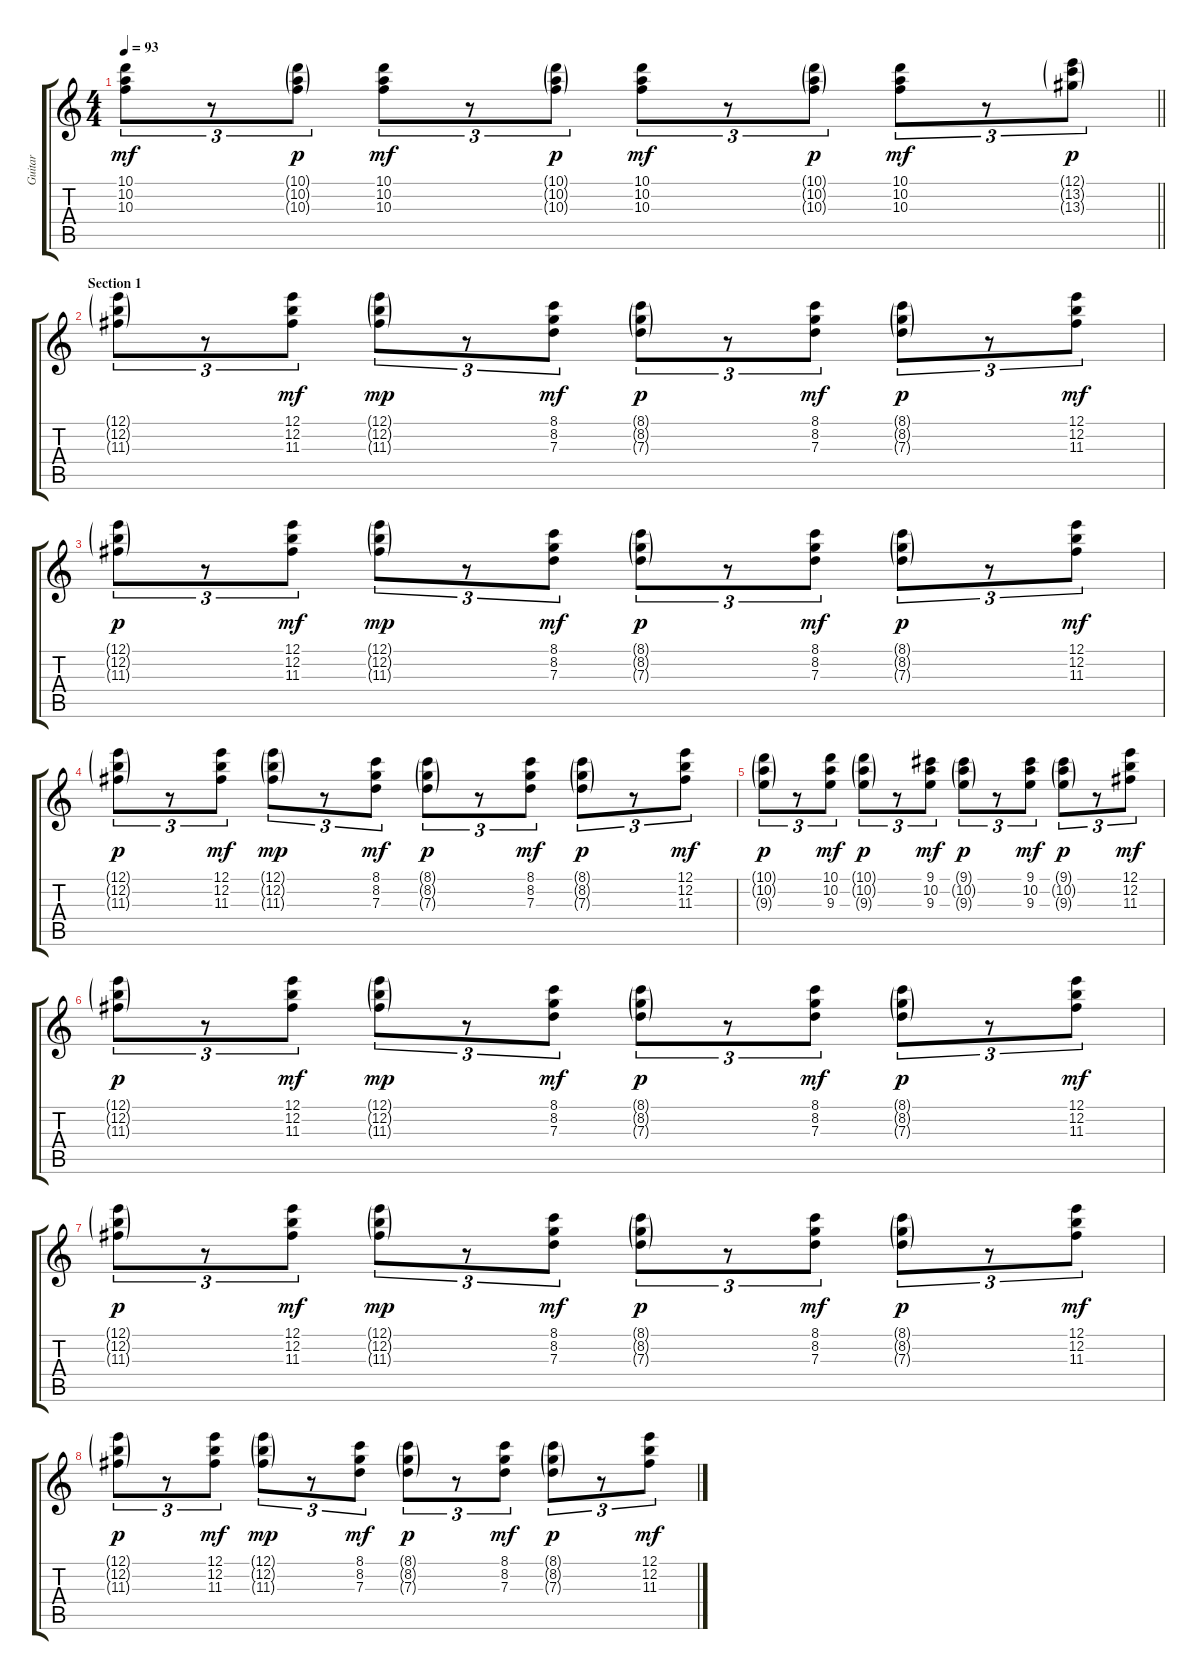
\track ("Guitar" "Guitar") {instrument distortionguitar}
\staff {score tabs}
\tuning (E4 B3 G3 D3 A2 E2) {hide}
\ts (4 4)
\tempo 93
\clef g2
\barLineRight lightlight
\ks c
(10.1 10.2 10.3).8{tu (3 2) dy mf} r.8{tu (3 2)} (10.1{g} 10.2{g} 10.3{g}).8{tu (3 2) dy p} (10.1 10.2 10.3).8{tu (3 2) dy mf} r.8{tu (3 2)} (10.1{g} 10.2{g} 10.3{g}).8{tu (3 2) dy p} (10.1 10.2 10.3).8{tu (3 2) dy mf} r.8{tu (3 2)} (10.1{g} 10.2{g} 10.3{g}).8{tu (3 2) dy p} (10.1 10.2 10.3).8{tu (3 2) dy mf} r.8{tu (3 2)} (12.1{g} 13.2{g} 13.3{g}).8{tu (3 2) dy p} |
\section ("" "Section 1")
(12.1{g} 12.2{g} 11.3{g}).8{tu (3 2) volume 12 instrument acousticguitarnylon} r.8{tu (3 2)} (12.1 12.2 11.3).8{tu (3 2) dy mf} (12.1{g} 12.2{g} 11.3{g}).8{tu (3 2) dy mp} r.8{tu (3 2)} (8.1 8.2 7.3).8{tu (3 2) dy mf} (8.1{g} 8.2{g} 7.3{g}).8{tu (3 2) dy p} r.8{tu (3 2)} (8.1 8.2 7.3).8{tu (3 2) dy mf} (8.1{g} 8.2{g} 7.3{g}).8{tu (3 2) dy p} r.8{tu (3 2)} (12.1 12.2 11.3).8{tu (3 2) dy mf} |
(12.1{g} 12.2{g} 11.3{g}).8{tu (3 2) dy p} r.8{tu (3 2)} (12.1 12.2 11.3).8{tu (3 2) dy mf} (12.1{g} 12.2{g} 11.3{g}).8{tu (3 2) dy mp} r.8{tu (3 2)} (8.1 8.2 7.3).8{tu (3 2) dy mf} (8.1{g} 8.2{g} 7.3{g}).8{tu (3 2) dy p} r.8{tu (3 2)} (8.1 8.2 7.3).8{tu (3 2) dy mf} (8.1{g} 8.2{g} 7.3{g}).8{tu (3 2) dy p} r.8{tu (3 2)} (12.1 12.2 11.3).8{tu (3 2) dy mf} |
(12.1{g} 12.2{g} 11.3{g}).8{tu (3 2) dy p} r.8{tu (3 2)} (12.1 12.2 11.3).8{tu (3 2) dy mf} (12.1{g} 12.2{g} 11.3{g}).8{tu (3 2) dy mp} r.8{tu (3 2)} (8.1 8.2 7.3).8{tu (3 2) dy mf} (8.1{g} 8.2{g} 7.3{g}).8{tu (3 2) dy p} r.8{tu (3 2)} (8.1 8.2 7.3).8{tu (3 2) dy mf} (8.1{g} 8.2{g} 7.3{g}).8{tu (3 2) dy p} r.8{tu (3 2)} (12.1 12.2 11.3).8{tu (3 2) dy mf} |
(10.1{g} 10.2{g} 9.3{g}).8{tu (3 2) dy p} r.8{tu (3 2)} (10.1 10.2 9.3).8{tu (3 2) dy mf} (10.1{g} 10.2{g} 9.3{g}).8{tu (3 2) dy p} r.8{tu (3 2)} (9.1 10.2 9.3).8{tu (3 2) dy mf} (9.1{g} 10.2{g} 9.3{g}).8{tu (3 2) dy p} r.8{tu (3 2)} (9.1 10.2 9.3).8{tu (3 2) dy mf} (9.1{g} 10.2{g} 9.3{g}).8{tu (3 2) dy p} r.8{tu (3 2)} (12.1 12.2 11.3).8{tu (3 2) dy mf} |
(12.1{g} 12.2{g} 11.3{g}).8{tu (3 2) dy p} r.8{tu (3 2)} (12.1 12.2 11.3).8{tu (3 2) dy mf} (12.1{g} 12.2{g} 11.3{g}).8{tu (3 2) dy mp} r.8{tu (3 2)} (8.1 8.2 7.3).8{tu (3 2) dy mf} (8.1{g} 8.2{g} 7.3{g}).8{tu (3 2) dy p} r.8{tu (3 2)} (8.1 8.2 7.3).8{tu (3 2) dy mf} (8.1{g} 8.2{g} 7.3{g}).8{tu (3 2) dy p} r.8{tu (3 2)} (12.1 12.2 11.3).8{tu (3 2) dy mf} |
(12.1{g} 12.2{g} 11.3{g}).8{tu (3 2) dy p} r.8{tu (3 2)} (12.1 12.2 11.3).8{tu (3 2) dy mf} (12.1{g} 12.2{g} 11.3{g}).8{tu (3 2) dy mp} r.8{tu (3 2)} (8.1 8.2 7.3).8{tu (3 2) dy mf} (8.1{g} 8.2{g} 7.3{g}).8{tu (3 2) dy p} r.8{tu (3 2)} (8.1 8.2 7.3).8{tu (3 2) dy mf} (8.1{g} 8.2{g} 7.3{g}).8{tu (3 2) dy p} r.8{tu (3 2)} (12.1 12.2 11.3).8{tu (3 2) dy mf} |
(12.1{g} 12.2{g} 11.3{g}).8{tu (3 2) dy p} r.8{tu (3 2)} (12.1 12.2 11.3).8{tu (3 2) dy mf} (12.1{g} 12.2{g} 11.3{g}).8{tu (3 2) dy mp} r.8{tu (3 2)} (8.1 8.2 7.3).8{tu (3 2) dy mf} (8.1{g} 8.2{g} 7.3{g}).8{tu (3 2) dy p} r.8{tu (3 2)} (8.1 8.2 7.3).8{tu (3 2) dy mf} (8.1{g} 8.2{g} 7.3{g}).8{tu (3 2) dy p} r.8{tu (3 2)} (12.1 12.2 11.3).8{tu (3 2) dy mf}
